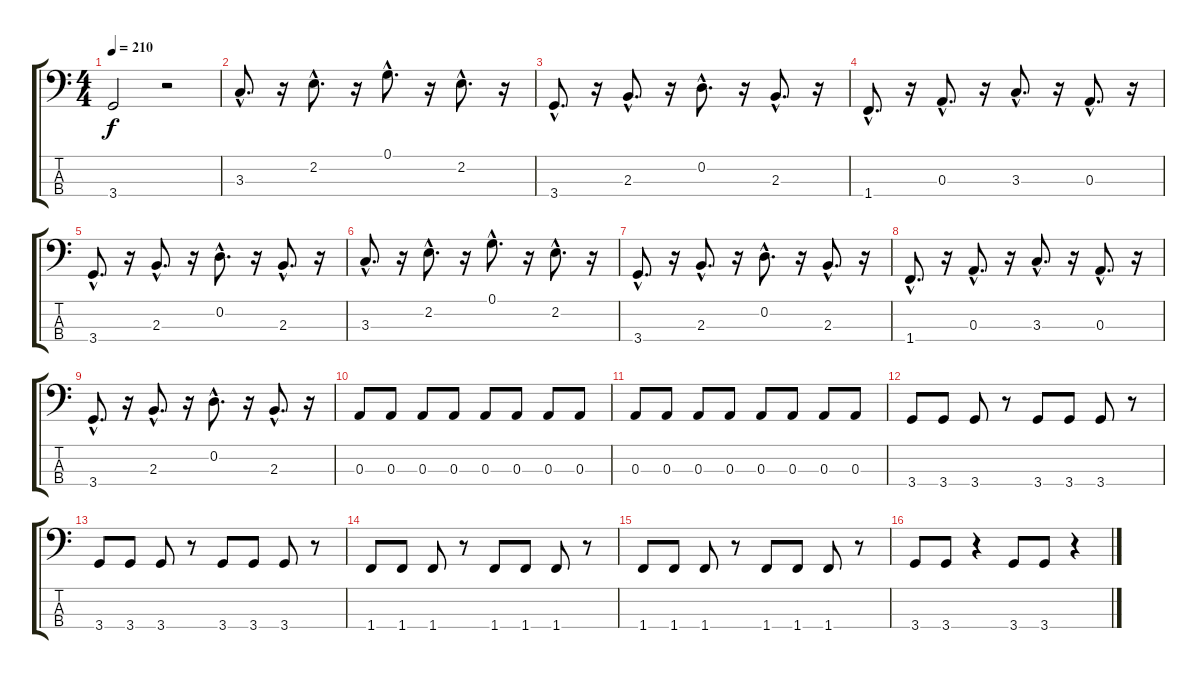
\track "" {instrument electricbassfinger}
\staff {score tabs}
\tuning (G2 D2 A1 E1) {hide}
\ts (4 4)
\tempo 210
\clef f4
\ks c
3.4.2{dy f} r.2 |
3.3{hac}.8{d} r.16 2.2{hac}.8{d} r.16 0.1{hac}.8{d} r.16 2.2{hac}.8{d} r.16 |
3.4{hac}.8{d} r.16 2.3{hac}.8{d} r.16 0.2{hac}.8{d} r.16 2.3{hac}.8{d} r.16 |
1.4{hac}.8{d} r.16 0.3{hac}.8{d} r.16 3.3{hac}.8{d} r.16 0.3{hac}.8{d} r.16 |
3.4{hac}.8{d} r.16 2.3{hac}.8{d} r.16 0.2{hac}.8{d} r.16 2.3{hac}.8{d} r.16 |
3.3{hac}.8{d} r.16 2.2{hac}.8{d} r.16 0.1{hac}.8{d} r.16 2.2{hac}.8{d} r.16 |
3.4{hac}.8{d} r.16 2.3{hac}.8{d} r.16 0.2{hac}.8{d} r.16 2.3{hac}.8{d} r.16 |
1.4{hac}.8{d} r.16 0.3{hac}.8{d} r.16 3.3{hac}.8{d} r.16 0.3{hac}.8{d} r.16 |
3.4{hac}.8{d} r.16 2.3{hac}.8{d} r.16 0.2{hac}.8{d} r.16 2.3{hac}.8{d} r.16 |
0.3.8 0.3.8 0.3.8 0.3.8 0.3.8 0.3.8 0.3.8 0.3.8 |
0.3.8 0.3.8 0.3.8 0.3.8 0.3.8 0.3.8 0.3.8 0.3.8 |
3.4.8 3.4.8 3.4.8 r.8 3.4.8 3.4.8 3.4.8 r.8 |
3.4.8 3.4.8 3.4.8 r.8 3.4.8 3.4.8 3.4.8 r.8 |
1.4.8 1.4.8 1.4.8 r.8 1.4.8 1.4.8 1.4.8 r.8 |
1.4.8 1.4.8 1.4.8 r.8 1.4.8 1.4.8 1.4.8 r.8 |
3.4.8 3.4.8 r.4 3.4.8 3.4.8 r.4
